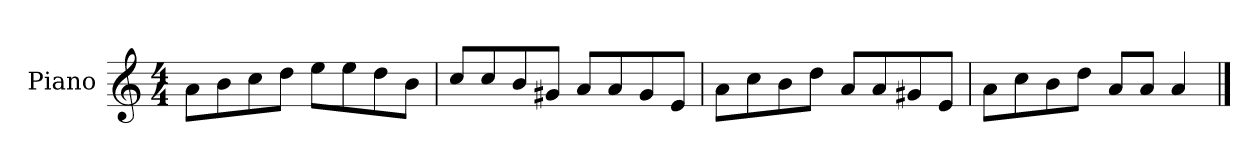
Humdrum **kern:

**kern
*part1
*staff1
*I"Piano
*I'P-no
*clefG2
*k[]
*M4/4
*MM90
=1
8a\L
8b\
8cc\
8dd\J
8ee\L
8ee\
8dd\
8b\J
=2
8cc/L
8cc/
8b/
8g#X/J
8a/L
8a/
8g#/
8e/J
=3
8a\L
8cc\
8b\
8dd\J
8a/L
8a/
8g#X/
8e/J
=4
8a\L
8cc\
8b\
8dd\J
8a/L
8a/J
4a/
==
*-
